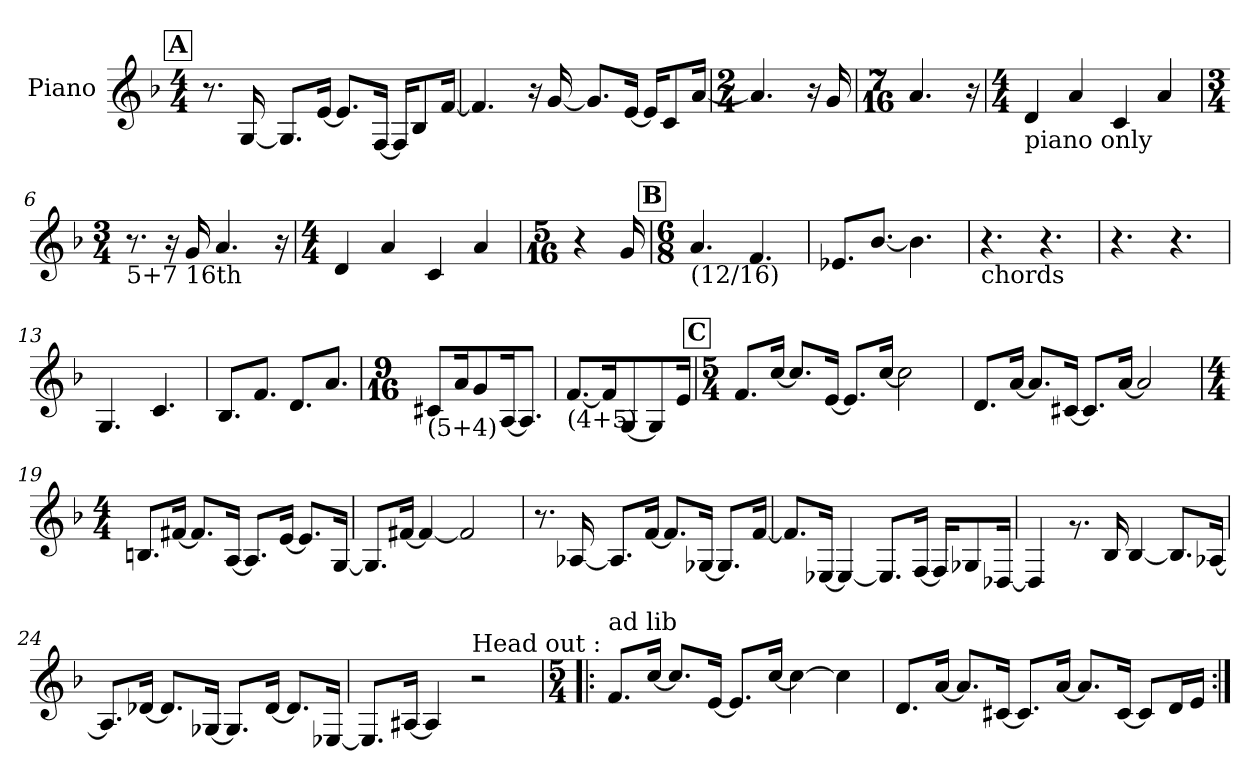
**kern
*part1
*staff1
*I"Piano
*I'Pia.
*clefG2
*k[b-]
*M4/4
*MM90
!!LO:REH:place=s1:a:B:fs=14:t=A
=1
8.r
[16G/
8.G/L]
[16e/Jk
8.e/L]
[16F/Jk
16F/KL]
8B-/
[16f/Jk
=2
4.f/]
16r
[16g/
8.g/L]
[16e/Jk
16e/KL]
8c/
[16a/Jk
=3
*M2/4
4.a/]
16r
16g/
=4
*M7/16
4.a/
16r
=5
*M4/4
!LO:TX:b:t=piano only
4d/
4a/
4c/
4a/
=6
*M3/4
!LO:TX:b:t=5+7 16th
8.r
16r
16g/
4.a/
16r
=7
*M4/4
4d/
4a/
4c/
4a/
=8
*M5/16
4r
16g/
!!LO:REH:place=s1:a:B:fs=14:t=B
=9
*M6/8
!LO:TX:b:t=(12/16)
4.a/
4.f/
=10
8.e-X/L
[8.b-/J
4.b-\]
=11
!LO:TX:b:t=chords
4.r
4.r
=12
4.r
4.r
=13
4.G/
4.c/
=14
8.B-/L
8.f/J
8.d/L
8.a/J
=15
*M9/16
!LO:TX:b:t=(5+4)
8c#X/L
16a/K
8g/
[16A/K
8.A/J]
=16
!LO:TX:b:t=(4+5)
[8.f/L
16f/K]
[8G/
8G/]
16e/Jk
!!LO:REH:place=s1:a:B:fs=14:t=C
=17
*M5/4
8.f/L
[16cc/Jk
8.cc/L]
[16e/Jk
8.e/L]
[16cc/Jk
2cc\]
=18
8.d/L
[16a/Jk
8.a/L]
[16c#X/Jk
8.c#/L]
[16a/Jk
2a/]
=19
*M4/4
8.Bn/L
[16f#X/Jk
8.f#/L]
[16A/Jk
8.A/L]
[16e/Jk
8.e/L]
[16G/Jk
=20
8.G/L]
[16f#X/Jk
4f#/_
2f#/]
=21
8.r
[16A-X/
8.A-/L]
[16f/Jk
8.f/L]
[16G-X/Jk
8.G-/L]
[16f/Jk
=22
8.f/L]
[16E-X/Jk
4E-/_
8.E-/L]
[16F/Jk
16F/KL]
8G-X/
[16D-X/Jk
=23
4D-/]
8.rg
16B-/
[4B-/
8.B-/L]
[16A-X/Jk
=24
8.A-/L]
[16d-X/Jk
8.d-/L]
[16G-X/Jk
8.G-/L]
[16d-/Jk
8.d-/L]
[16E-X/Jk
=25
8.E-/L]
[16A#X/Jk
4A#/]
!LO:TX:a:t=Head out &colon;
2r
=26!|:
*M5/4
!LO:TX:a:t=ad lib
8.f/L
[16cc/Jk
8.cc/L]
[16e/Jk
8.e/L]
[16cc/Jk
4cc\_
4cc\]
=27
8.d/L
[16a/Jk
8.a/L]
[16c#X/Jk
8.c#/L]
[16a/Jk
8.a/L]
[16c#/Jk
8c#/L]
16d/L
16e/JJ
=:|!
*-
